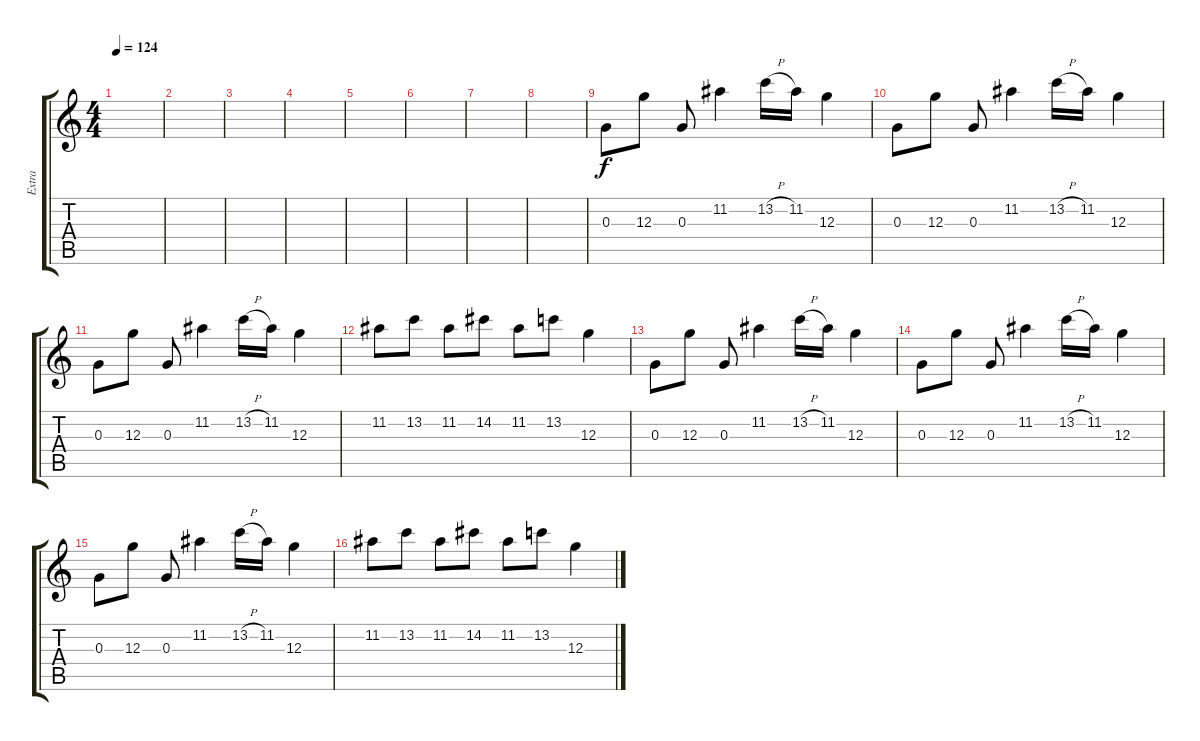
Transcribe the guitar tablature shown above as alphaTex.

\track ("Extra" "Extra") {instrument distortionguitar}
\staff {score tabs}
\tuning (E4 B3 G3 D3 A2 E2) {hide}
\ts (4 4)
\tempo 124
\clef g2
\ks c
|
|
|
|
|
|
|
|
0.3.8 12.3.8 0.3.8 11.2.4 13.2{h}.16 11.2.16 12.3.4 |
0.3.8 12.3.8 0.3.8 11.2.4 13.2{h}.16 11.2.16 12.3.4 |
0.3.8 12.3.8 0.3.8 11.2.4 13.2{h}.16 11.2.16 12.3.4 |
11.2.8 13.2.8 11.2.8 14.2.8 11.2.8 13.2.8 12.3.4 |
0.3.8 12.3.8 0.3.8 11.2.4 13.2{h}.16 11.2.16 12.3.4 |
0.3.8 12.3.8 0.3.8 11.2.4 13.2{h}.16 11.2.16 12.3.4 |
0.3.8 12.3.8 0.3.8 11.2.4 13.2{h}.16 11.2.16 12.3.4 |
11.2.8 13.2.8 11.2.8 14.2.8 11.2.8 13.2.8 12.3.4
